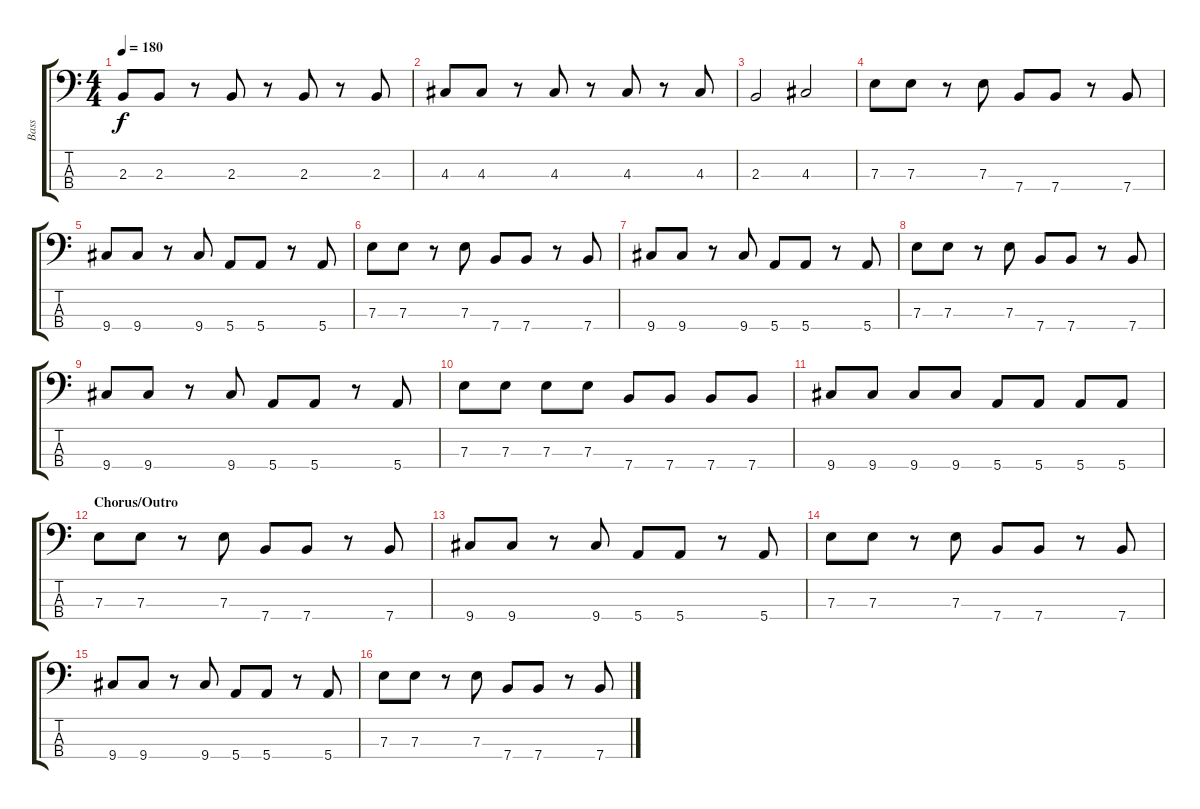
\track ("Bass" "Bass") {instrument electricbasspick}
\staff {score tabs}
\tuning (G2 D2 A1 E1) {hide}
\ts (4 4)
\tempo 180
\clef f4
\ks c
2.3.8{dy f} 2.3.8 r.8 2.3.8 r.8 2.3.8 r.8 2.3.8 |
4.3.8 4.3.8 r.8 4.3.8 r.8 4.3.8 r.8 4.3.8 |
2.3.2 4.3.2 |
7.3.8 7.3.8 r.8 7.3.8 7.4.8 7.4.8 r.8 7.4.8 |
9.4.8 9.4.8 r.8 9.4.8 5.4.8 5.4.8 r.8 5.4.8 |
7.3.8 7.3.8 r.8 7.3.8 7.4.8 7.4.8 r.8 7.4.8 |
9.4.8 9.4.8 r.8 9.4.8 5.4.8 5.4.8 r.8 5.4.8 |
7.3.8 7.3.8 r.8 7.3.8 7.4.8 7.4.8 r.8 7.4.8 |
9.4.8 9.4.8 r.8 9.4.8 5.4.8 5.4.8 r.8 5.4.8 |
7.3.8 7.3.8 7.3.8 7.3.8 7.4.8 7.4.8 7.4.8 7.4.8 |
9.4.8 9.4.8 9.4.8 9.4.8 5.4.8 5.4.8 5.4.8 5.4.8 |
\section ("" "Chorus/Outro")
7.3.8 7.3.8 r.8 7.3.8 7.4.8 7.4.8 r.8 7.4.8 |
9.4.8 9.4.8 r.8 9.4.8 5.4.8 5.4.8 r.8 5.4.8 |
7.3.8 7.3.8 r.8 7.3.8 7.4.8 7.4.8 r.8 7.4.8 |
9.4.8 9.4.8 r.8 9.4.8 5.4.8 5.4.8 r.8 5.4.8 |
7.3.8 7.3.8 r.8 7.3.8 7.4.8 7.4.8 r.8 7.4.8
